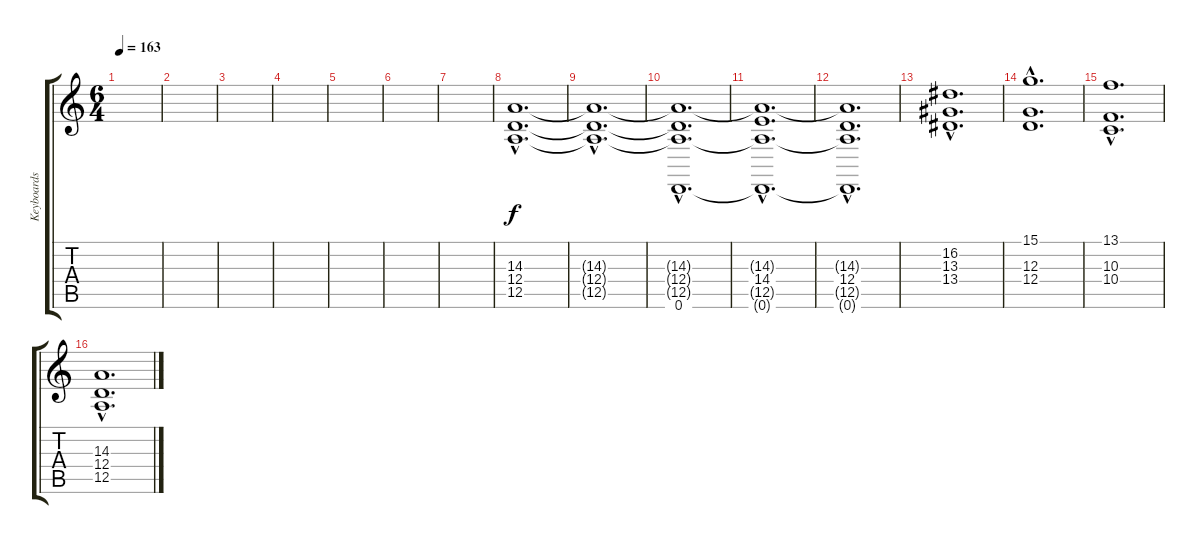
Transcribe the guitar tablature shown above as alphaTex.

\track ("Keyboards II" "Keyboards ") {instrument stringensemble2}
\staff {score tabs}
\tuning (E4 B3 G3 D3 A2 D2) {hide}
\ts (6 4)
\tempo 163
\clef g2
\ks c
|
|
|
|
|
|
|
(14.3{hac} 12.4{hac} 12.5{hac}).1{d} |
(14.3{hac t} 12.4{hac t} 12.5{hac t}).1{d} |
(14.3{hac t} 12.4{hac t} 12.5{hac t} 0.6{hac}).1{d} |
(14.3{hac t} 14.4{hac} 12.5{hac t} 0.6{hac t}).1{d} |
(14.3{hac t} 12.4{hac} 12.5{hac t} 0.6{hac t}).1{d} |
(16.2{hac} 13.3{hac} 13.4{hac}).1{d} |
(15.1{hac} 12.3{hac} 12.4{hac}).1{d} |
(13.1{hac} 10.3{hac} 10.4{hac}).1{d} |
(14.3{hac} 12.4{hac} 12.5{hac}).1{d}
